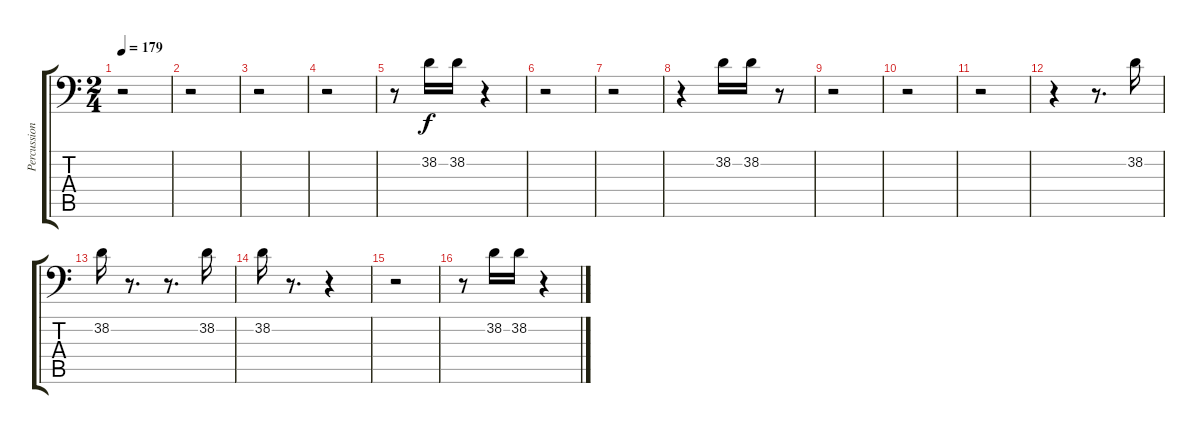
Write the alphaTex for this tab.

\track ("Percussions" "Percussion") {instrument acousticgrandpiano}
\staff {score tabs}
\tuning (C-1 C-1 C-1 C-1 C-1 C-1) {hide}
\ts (2 4)
\tempo 179
\clef f4
\ks c
r.2{dy f} |
r.2 |
r.2 |
r.2 |
r.8 38.2.16 38.2.16 r.4 |
r.2 |
r.2 |
r.4 38.2.16 38.2.16 r.8 |
r.2 |
r.2 |
r.2 |
r.4 r.8{d} 38.2.16 |
38.2.16 r.8{d} r.8{d} 38.2.16 |
38.2.16 r.8{d} r.4 |
r.2 |
r.8 38.2.16 38.2.16 r.4
